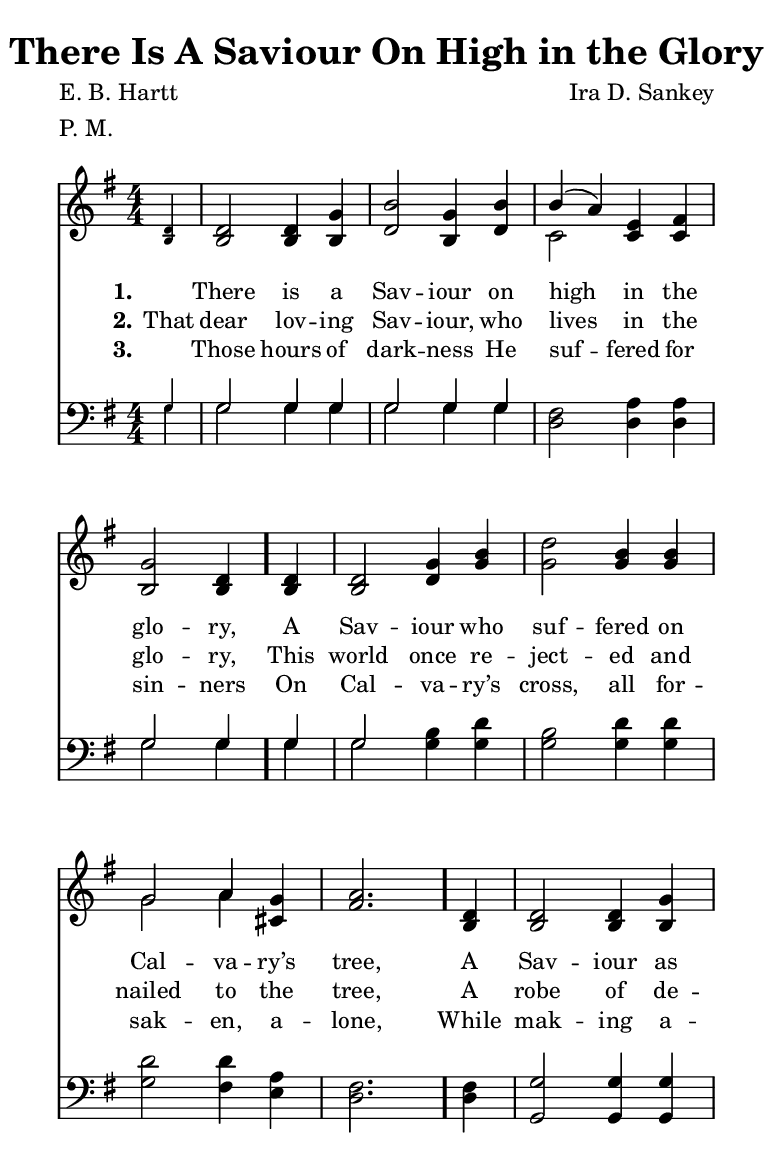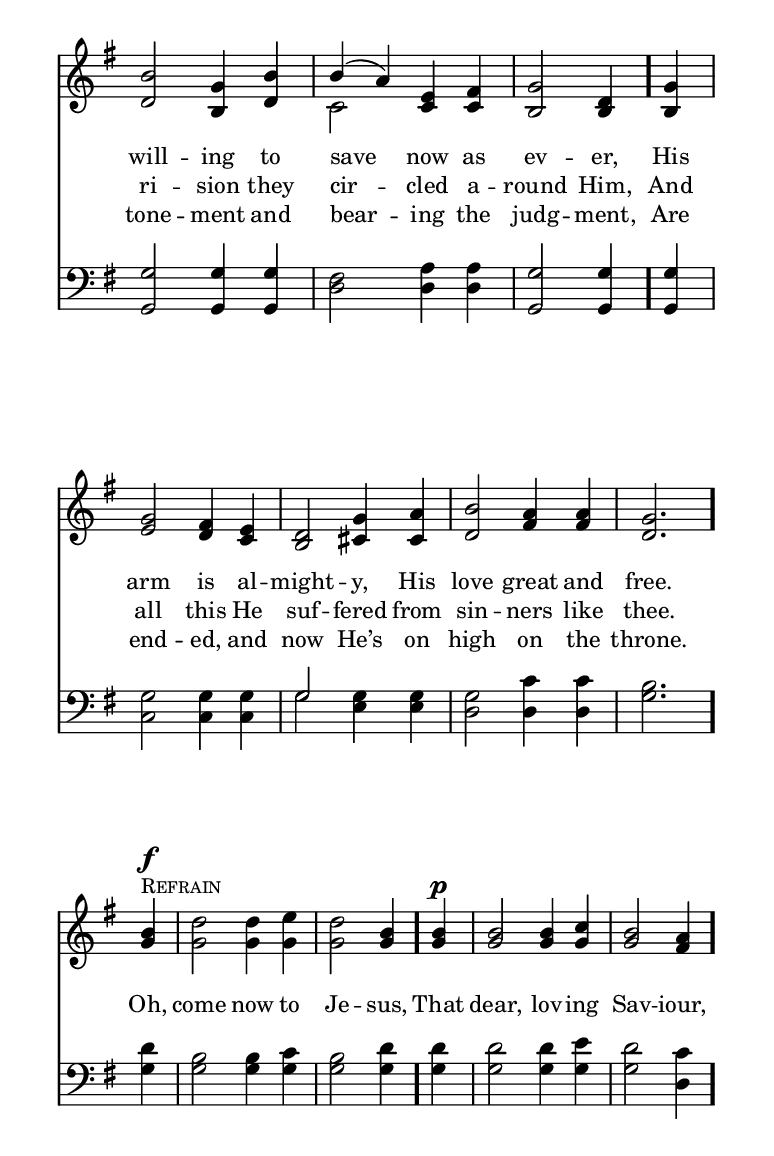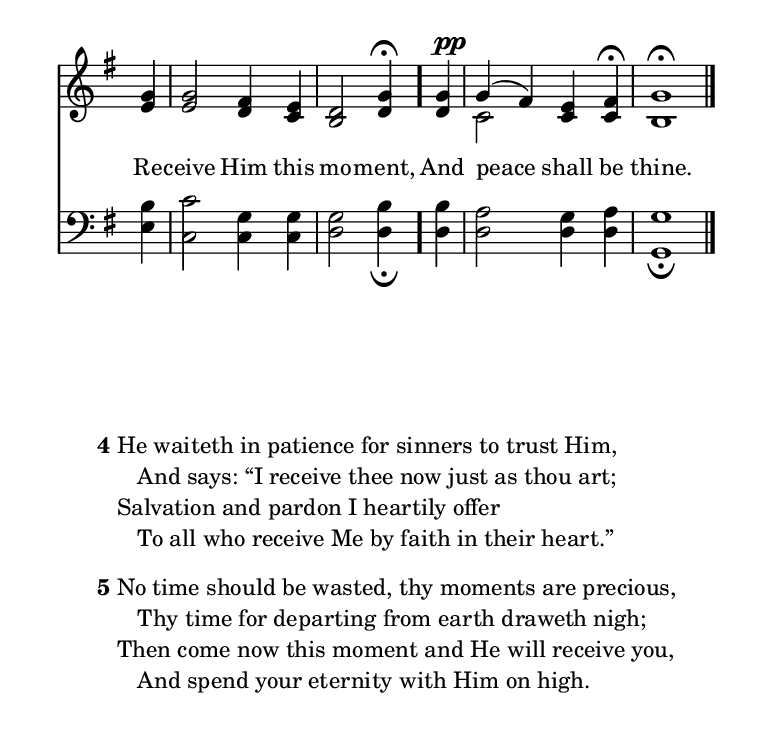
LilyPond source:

\include "common/global.ily"
\paper {
  \include "common/paper.ily"
  ragged-last-bottom = ##t
  systems-per-page = #(cond (is-eogsized 5) (#t #f))
  system-count = #(cond (is-eogsized 6) (#t #f))
}

\header{
  %gospel
  hymnnumber = "124"
  title = "There Is A Saviour On High in the Glory"
  tunename = ""
  meter = "P. M."
  poet = "E. B. Hartt"
  composer = "Ira D. Sankey"
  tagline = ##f
}

ta = { \tempo 4=120 }
tb = { \tempo 4=60 }

global = {
  \include "common/overrides.ily"
  \override Staff.TimeSignature.style = #'numbered
  \time 4/4
  \override Score.MetronomeMark.transparent = ##t % hide all fermata changes too
  \key g \major
  \ta
  \partial 4
  \autoBeamOff
}

notesSoprano = {
\global
\relative c' {

  \once \override NoteHead.font-size = #-4 d4 |
  d2 d4 g | b2 g4 b | b( a) e fis | g2 d4 \eogbreak
  d4 | d2 g4 b | d2 b4 b | g2 a4 g | a2. \eogbreak
  d,4 | d2 d4 g | b2 g4 b | b( a) e fis | g2 d4 \eogbreak
  g4 | g2 fis4 e | d2 g4 a | b2 a4 a | g2. \eogbreak

  << s^\markup { \small \caps "Refrain" } % TODO arrange REFRAIN and dynamic forte appropriately
  { b4^\markup \dynamic f | d2 d4 e d2 b4 } >>
  b^\markup \dynamic p | b2 b4 c | b2 a4
  g4 | g2 fis4 e | d2 \tb g4 \fermata \ta
  g4^\markup \dynamic pp | g( fis) e \tb fis \fermata | g1 \fermata \ta |

  \bar "|."

}
}

notesAlto = {
\global
\relative e' {

  \once \override NoteHead.font-size = #-4 b4 |
  b2 b4 b | d2 b4 d | c2 c4 c | b2 b4
  b4 | b2 d4 g | g2 g4 g | g2 a4 cis, | fis2.
  b,4 | b2 b4 b | d2 b4 d | c2 c4 c | b2 b4
  b4 | e2 d4 c | b2 cis4 cis | d2 fis4 fis | d2.

  g4 | g2 g4 g | g2 g4
  g | g2 g4 g | g2 fis4
  e4 | e2 d4 c | b2 d4
  d4 | c2 c4 c | b1 |

}
}

notesTenor = {
\global
\relative a {

  \once \override NoteHead.font-size = #-4 g4 |
  g2 g4 g | g2 g4 g | fis2 a4 a | g2 g4
  g4 | g2 b4 d | b2 d4 d | d2 d4 a | fis2.
  fis4 | g2 g4 g | g2 g4 g | fis2 a4 a | g2 g4
  g4 | g2 g4 g | g2 g4 g | g2 c4 c | b2.

  d4 | b2 b4 c | b2 d4
  d | d2 d4 e | d2 c4
  b4 | c2 g4 g | g2 b4
  b4 | a2 g4 a | g1 |
}
}

notesBass = {
\global
\relative f {

  \once \override NoteHead.font-size = #-4 g4 |
  g2 g4 g | g2 g4 g | d2 d4 d4 | g2 g4
  g4 | g2 g4 g | g2 g4 g | g2 fis4 e | d2.
  d4 | g,2 g4 g | g2 g4 g | d'2 d4 d | g,2 g4
  g4 | c2 c4 c | g'2 e4 e | d2 d4 d | g2.

  g4 | g2 g4 g | g2 g4
  g | g2 g4 g | g2 d4
  e4 | c2 c4 c | d2 d4_\fermata
  d4 | d2 d4 d | g,1_\fermata |

}
}

Refrain = \lyricmode {

Oh, come now to Je -- sus, \bar "."
That dear, lov -- ing Sav -- iour, \bar "."
Re -- ceive Him this mo -- ment, \bar "."
And peace shall be thine. \bar "."

}

wordsA = \lyricmode {
\set stanza = "1."

_ There is a Sav -- iour on high in the glo -- ry, \bar "."
A Sav -- iour who suf -- fered on Cal -- va -- ry’s tree, \bar "."
A Sav -- iour as will -- ing to save now as ev -- er, \bar "."
His arm is al -- might -- y, His love great and free. \bar "."

}

wordsB = \lyricmode {
\set stanza = "2."

That dear lov -- ing Sav -- iour, who lives in the glo -- ry,
This world once re -- ject -- ed and nailed to the tree,
A robe of de -- ri -- sion they cir -- cled a -- round Him,
And all this He suf -- fered from sin -- ners like thee.

\Refrain

}

wordsC = \lyricmode {
\set stanza = "3."

_ Those hours of dark -- ness He suf -- fered for sin -- ners
On Cal -- va -- ry’s cross, all for -- sak -- en, a -- lone,
While mak -- ing a -- tone -- ment and bear -- ing the judg -- ment,
Are end -- ed, and now He’s on high on the throne.

}

wordsD = \markuplist {

\line { He waiteth in patience for sinners to trust Him, }
\line { { \hspace #2 } And says: “I receive thee now just as thou art; }
\line { Salvation and pardon I heartily offer }
\line { { \hspace #2 } To all who receive Me by faith in their heart.” }

}

wordsE = \markuplist {

\line { No time should be wasted, thy moments are precious, }
\line { { \hspace #2 } Thy time for departing from earth draweth nigh; }
\line { Then come now this moment and He will receive you, }
\line { { \hspace #2 } And spend your eternity with Him on high. }

}

\score {
  \context ChoirStaff <<
    \context Staff = upper <<
      \set Staff.autoBeaming = ##f
      \set ChoirStaff.systemStartDelimiter = #'SystemStartBar
      \set ChoirStaff.printPartCombineTexts = ##f
      \partcombine #'(2 . 9) \notesSoprano \notesAlto
      \context NullVoice = sopranos { \voiceOne << \notesSoprano >> }
      \context NullVoice = altos { \voiceTwo << \notesAlto >> }
      \context Lyrics = one   \lyricsto sopranos \wordsA
      \context Lyrics = two   \lyricsto sopranos \wordsB
      \context Lyrics = three \lyricsto sopranos \wordsC
    >>
    \context Staff = men <<
      \set Staff.autoBeaming = ##f
      \clef bass
      \set ChoirStaff.printPartCombineTexts = ##f
      \partcombine #'(2 . 9) \notesTenor \notesBass
      \context NullVoice = tenors { \voiceOne << \notesTenor >> }
      \context NullVoice = basses { \voiceTwo << \notesBass >> }
    >>
  >>
  \layout {
    \include "common/layout.ily"
  }
  \midi{
    \include "common/midi.ily"
  }
}

\noPageBreak

\markup { \fill-line { \column {
  \line{ \bold 4 \column { \wordsD } } \combine \null \vspace #0.4
  \line{ \bold 5 \column { \wordsE } } \combine \null \vspace #0.4
} } }

\version "2.19.49"  % necessary for upgrading to future LilyPond versions.

% vi:set et ts=2 sw=2 ai nocindent syntax=lilypond:
